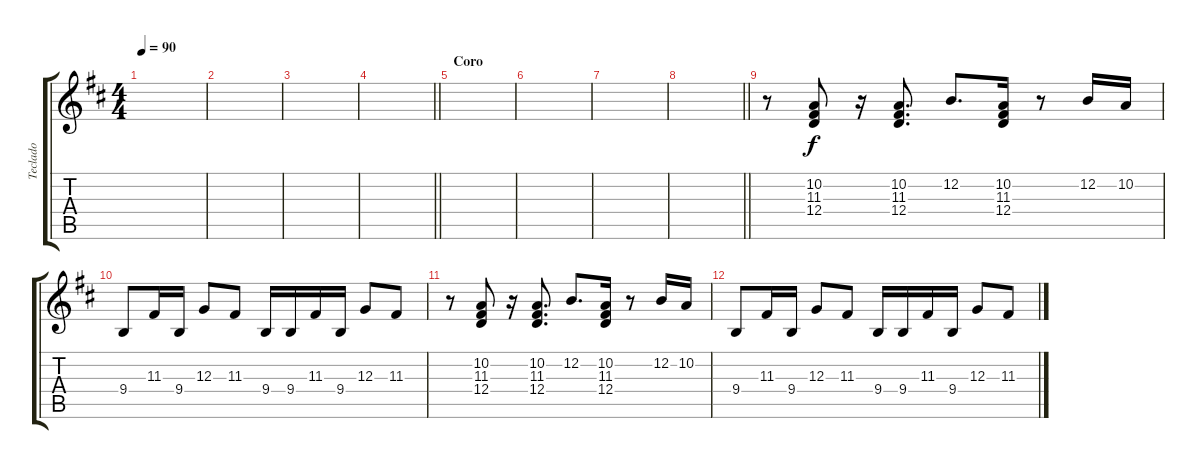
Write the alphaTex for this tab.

\track ("Teclado" "Teclado") {instrument pad1newage}
\staff {score tabs}
\tuning (E4 B3 G3 D3 A2 E2) {hide}
\ts (4 4)
\tempo 90
\clef g2
\ks d
|
|
|
\barLineRight lightlight
|
\section ("" "Coro")
|
|
|
\barLineRight lightlight
|
r.8 (10.2 11.3 12.4).8 r.16 (10.2 11.3 12.4).8{d} 12.2.8{d} (10.2 11.3 12.4).16 r.8 12.2.16 10.2.16 |
9.4.8 11.3.16 9.4.16 12.3.8 11.3.8 9.4.16 9.4.16 11.3.16 9.4.16 12.3.8 11.3.8 |
r.8 (10.2 11.3 12.4).8 r.16 (10.2 11.3 12.4).8{d} 12.2.8{d} (10.2 11.3 12.4).16 r.8 12.2.16 10.2.16 |
9.4.8 11.3.16 9.4.16 12.3.8 11.3.8 9.4.16 9.4.16 11.3.16 9.4.16 12.3.8 11.3.8
